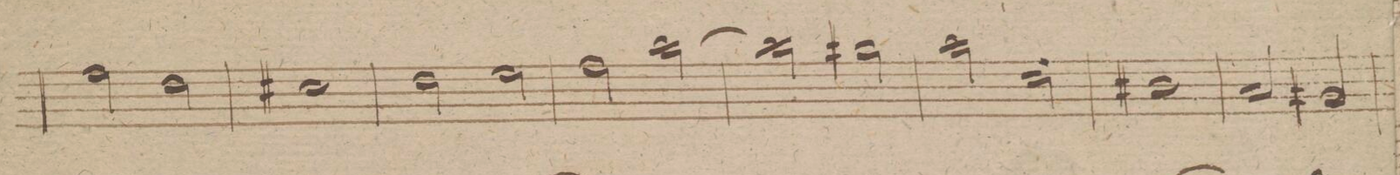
**kern	**dynam
*I"Trombone Alto.	*
*clefC3	*
*k[f#]	*
*met(c|)	*
*M2/2	*
2g\	.
2e\	.
=269	=269
1d#X\	.
=270	=270
2e\	.
2f#\	.
=271	=271
2g\	.
[2b\	.
=272	=272
2b\]	.
2a#X\	.
=273	=273
2b\	.
2d\	.
=274	=274
1c#X\	.
=275	=275
2B/	.
2A#X/	.
=276	=276
*-	*-
